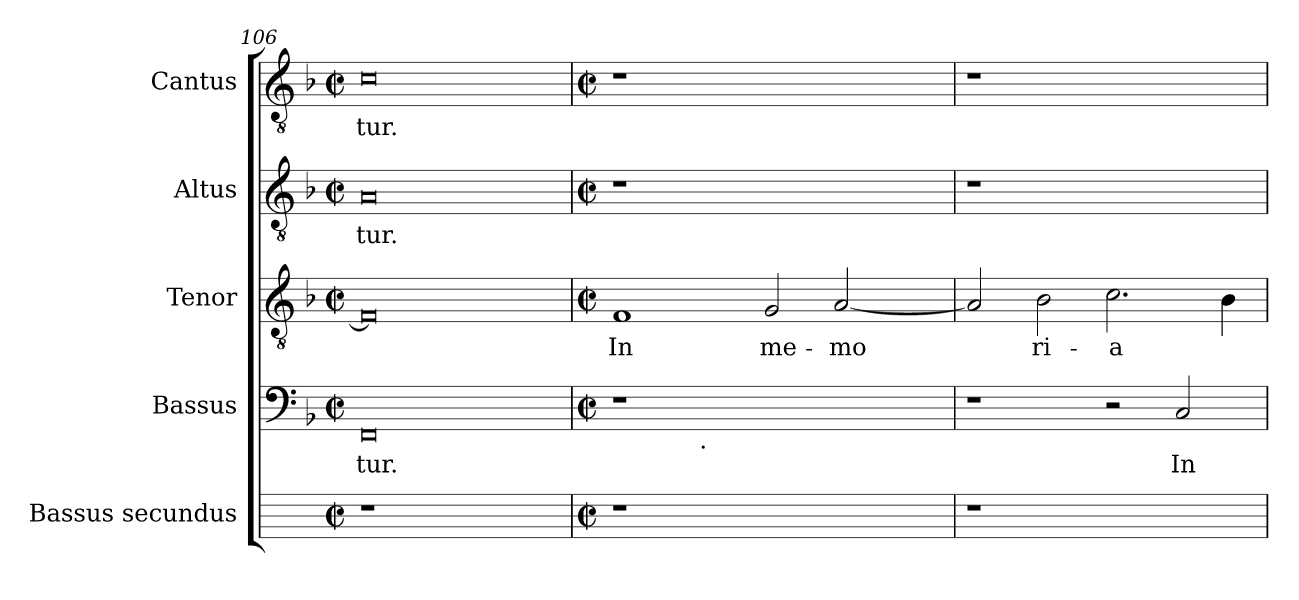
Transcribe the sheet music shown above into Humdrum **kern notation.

**kern	**kern	**text	**kern	**text	**kern	**text	**kern	**text
*part5	*part4	*part4	*part3	*part3	*part2	*part2	*part1	*part1
*staff5	*staff4	*staff4	*staff3	*staff3	*staff2	*staff2	*staff1	*staff1
*I"Bassus  secundus	*I"Bassus	*	*I"Tenor	*	*I"Altus	*	*I"Cantus	*
*	*I'B	*	*I'T	*	*I'A	*	*I'C	*
*	*clefF4	*	*clefGv2	*	*clefGv2	*	*clefGv2	*
*k[]	*k[b-]	*	*k[b-]	*	*k[b-]	*	*k[b-]	*
*C:	*F:	*	*F:	*	*F:	*	*F:	*
*M2/2	*M2/2	*	*M2/2	*	*M2/2	*	*M2/2	*
*met(c|)	*met(c|)	*	*met(c|)	*	*met(c|)	*	*met(c|)	*
=106	=106	=106	=106	=106	=106	=106	=106	=106
!	!	!LO:LY:b:cj	!	!LO:LY:b:cj	!	!LO:LY:b:cj	!	!LO:LY:b:cj
1r	0FF	tur.	0F]	.	0A	-tur.	0c	-tur.
1ryy	.	.	.	.	.	.	.	.
!!LO:PB:g=z
=107!	=107!	=107!	=107!	=107!	=107!	=107!	=107!	=107!
*M2/2	*M2/2	*	*M2/2	*	*M2/2	*	*M2/2	*
*met(c|)	*met(c|)	*	*met(c|)	*	*met(c|)	*	*met(c|)	*
!	!	!	!	!LO:LY:b:cj	!	!	!	!
*	*^	*	*	*	*	*	*	*
1r	1r	2ryy	.	1F	In	1r	.	1r	.
.	.	32.ryy	.	.	.	.	.	.	.
!	!	!LO:TX:b:t=.	!	!	!	!	!	!	!
.	.	1ryy	.	.	.	.	.	.	.
!	!	!	!	!	!LO:LY:b:cj	!	!	!	!
1ryy	1ryy	.	.	2G/	me-	1ryy	.	1ryy	.
!	!	!	!	!	!LO:LY:b:cj	!	!	!	!
.	.	.	.	[<2A/	-mo-	.	.	.	.
.	.	4ryy	.	.	.	.	.	.	.
.	.	8ryy	.	.	.	.	.	.	.
.	.	16ryy	.	.	.	.	.	.	.
.	.	64ryy	.	.	.	.	.	.	.
=108	=108	=108	=108	=108	=108	=108	=108	=108	=108
!	!	!	!	!	!LO:LY:b:cj	!	!	!	!
*	*v	*v	*	*	*	*	*	*	*
1r	1r	.	2A/]	--	1r	.	1r	.
!	!	!	!	!LO:LY:b:cj	!	!	!	!
.	.	.	2B-\	-ri-	.	.	.	.
!	!	!	!	!LO:LY:b:cj	!	!	!	!
1ryy	2r	.	2.c\	-a	1ryy	.	1ryy	.
!	!	!LO:LY:b:cj	!	!	!	!	!	!
.	2C/	In	.	.	.	.	.	.
!	!	!	!	!LO:LY:b:cj	!	!	!	!
.	.	.	4B-\	.	.	.	.	.
=	=	=	=	=	=	=	=	=
*-	*-	*-	*-	*-	*-	*-	*-	*-
